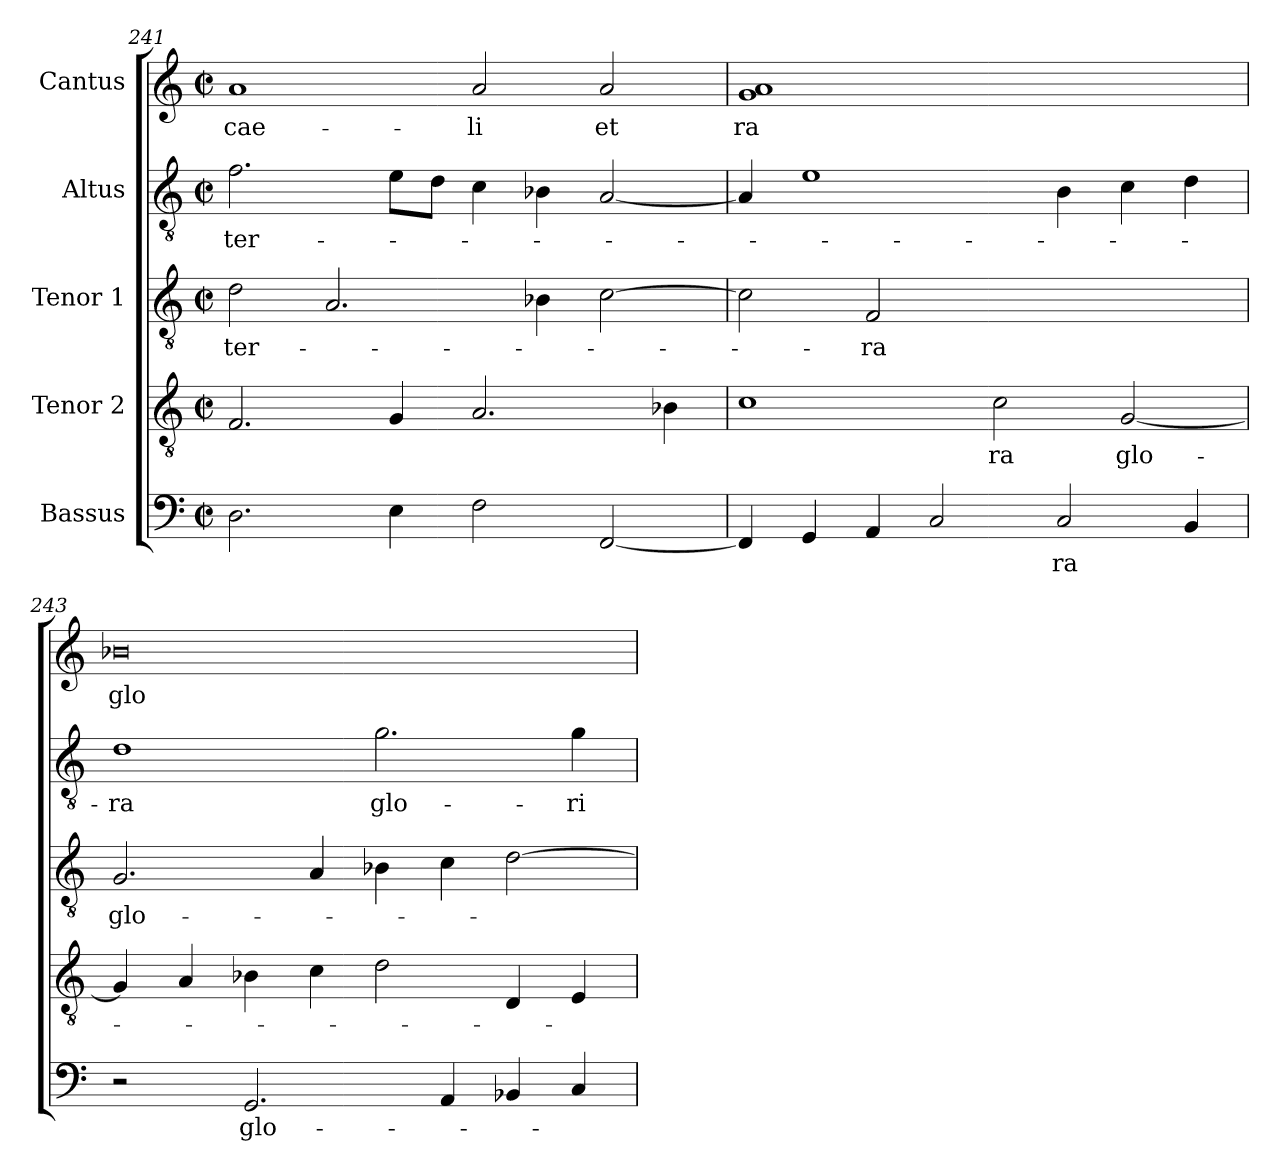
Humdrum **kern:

**kern	**text	**kern	**text	**kern	**text	**kern	**text	**kern	**text
*part5	*part5	*part4	*part4	*part3	*part3	*part2	*part2	*part1	*part1
*staff5	*staff5	*staff4	*staff4	*staff3	*staff3	*staff2	*staff2	*staff1	*staff1
*I"Bassus	*	*I"Tenor 2	*	*I"Tenor 1	*	*I"Altus	*	*I"Cantus	*
*clefF4	*	*clefGv2	*	*clefGv2	*	*clefGv2	*	*clefG2	*
*k[]	*	*k[]	*	*k[]	*	*k[]	*	*k[]	*
*C:	*	*C:	*	*C:	*	*C:	*	*C:	*
*M2/2	*	*M2/2	*	*M2/2	*	*M2/2	*	*M2/2	*
*met(c|)	*	*met(c|)	*	*met(c|)	*	*met(c|)	*	*met(c|)	*
=241	=241	=241	=241	=241	=241	=241	=241	=241	=241
!	!	!	!	!	!LO:LY:b:cj	!	!LO:LY:b:cj	!	!LO:LY:b:cj
2.D\	.	2.F/	.	2d\	ter-	2.f\	ter-	1a	cae-
.	.	.	.	2.A/	.	.	.	.	.
4E\	.	4G/	.	.	.	8e\L	.	.	.
.	.	.	.	.	.	8d\J	.	.	.
!	!	!	!	!	!	!	!	!	!LO:LY:b:cj
2F\	.	2.A/	.	.	.	4c\	.	2a/	-li
.	.	.	.	4B-X\	.	4B-X\	.	.	.
!	!	!	!	!	!	!	!	!	!LO:LY:b:cj
[<2FF/	.	.	.	[>2c\	.	[<2A/	.	2a/	et
.	.	4B-X\	.	.	.	.	.	.	.
=242	=242	=242	=242	=242	=242	=242	=242	=242	=242
!	!	!	!	!	!	!	!	!	!LO:LY:b:cj
4FF/]	.	1c	.	2c\]	.	4A/]	.	1a 1g	-ra
4GG/	.	.	.	.	.	1e	.	.	.
!	!	!	!	!	!LO:LY:b:cj	!	!	!	!
4AA/	.	.	.	2F/	-ra	.	.	.	.
2C/	.	.	.	.	.	.	.	.	.
!	!	!	!LO:LY:b:cj	!	!	!	!	!	!
.	.	2c\	-ra	1ryy	.	.	.	1ryy	.
!	!LO:LY:b:cj	!	!	!	!	!	!	!	!
2C/	-ra	.	.	.	.	4B\	.	.	.
!	!	!	!LO:LY:b:cj	!	!	!	!	!	!
.	.	[>2G/	glo-	.	.	4c\	.	.	.
4BB/	.	.	.	.	.	4d\	.	.	.
!!LO:LB:g=z
=243	=243	=243	=243	=243	=243	=243	=243	=243	=243
!	!	!	!	!	!LO:LY:b:cj	!	!LO:LY:b:cj	!	!LO:LY:b:cj
2r	.	4G/]	.	2.G/	glo-	1d	-ra	0b-X	glo-
.	.	4A/	.	.	.	.	.	.	.
!	!LO:LY:b:cj	!	!	!	!	!	!	!	!
2.GG/	glo-	4B-X\	.	.	.	.	.	.	.
.	.	4c\	.	4A/	.	.	.	.	.
!	!	!	!	!	!	!	!LO:LY:b:cj	!	!
.	.	2d\	.	4B-X\	.	2.g\	glo-	.	.
4AA/	.	.	.	4c\	.	.	.	.	.
4BB-X/	.	4D/	.	[>2d\	.	.	.	.	.
!	!	!	!	!	!	!	!LO:LY:b:cj	!	!
4C/	.	4E/	.	.	.	4g\	-ri-	.	.
=	=	=	=	=	=	=	=	=	=
*-	*-	*-	*-	*-	*-	*-	*-	*-	*-
